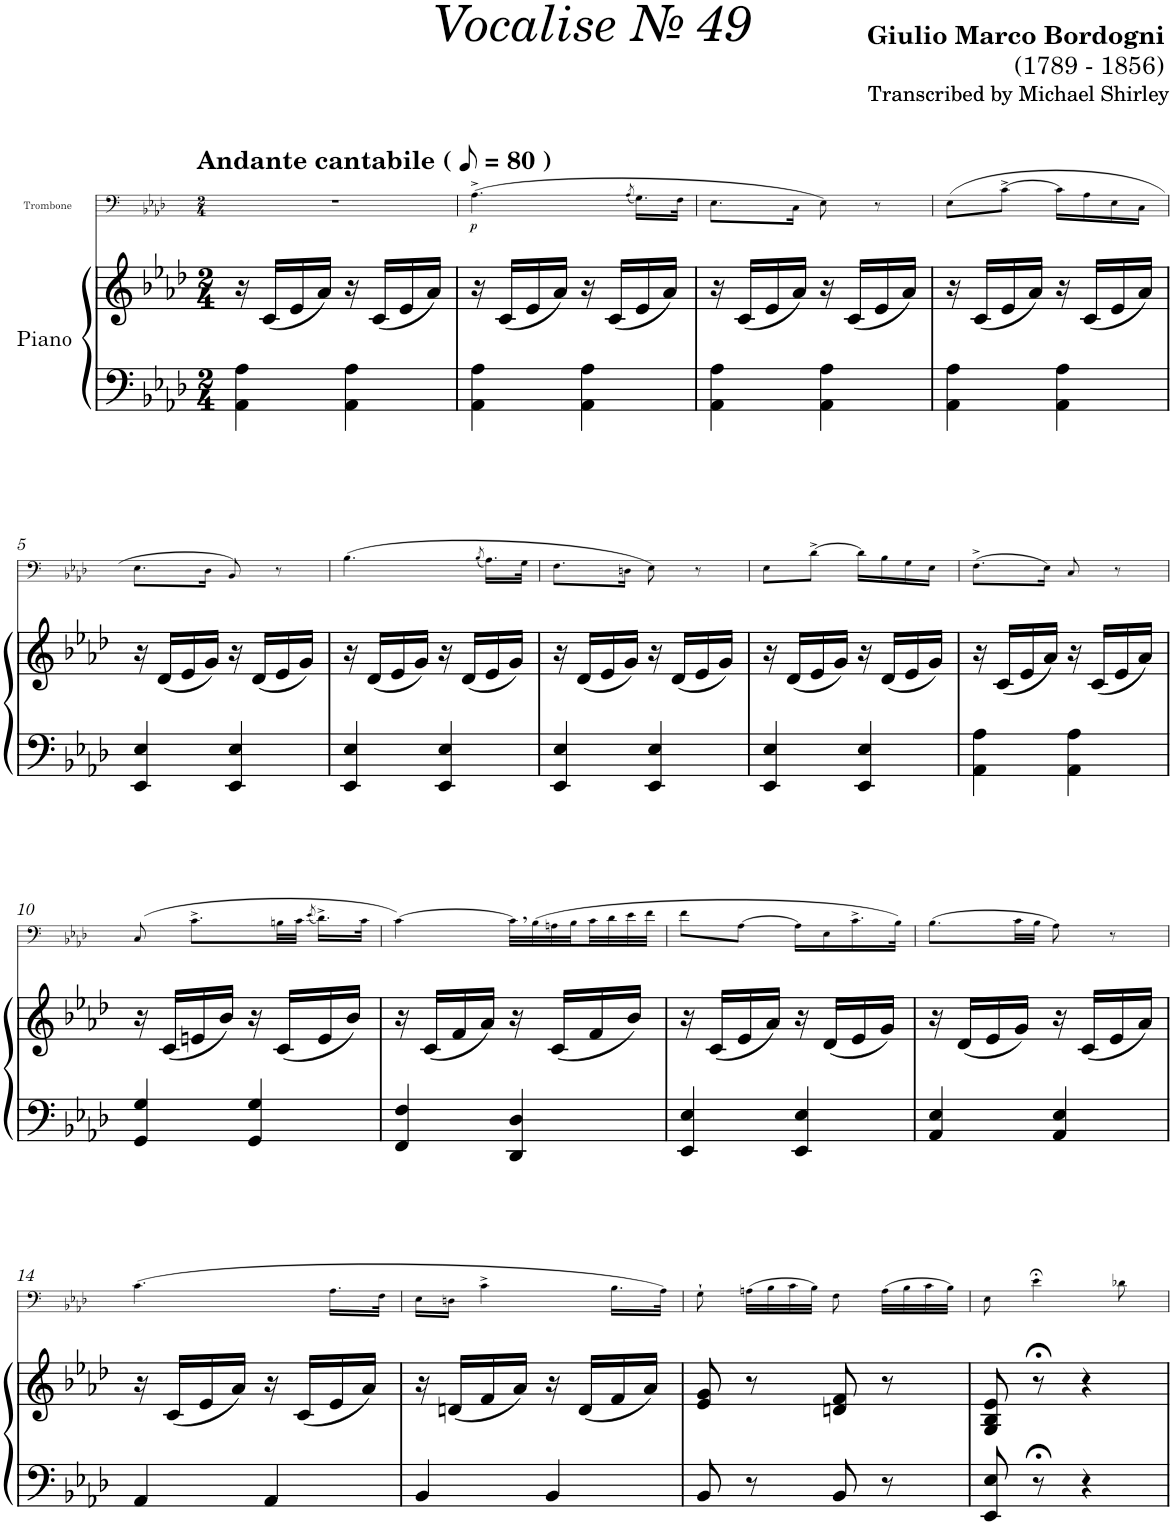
**kern	**kern	**kern	**dynam
*part2	*part2	*part1	*part1
*staff3	*staff2	*staff1	*staff1
*I"Piano	*	*I"Trombone	*
*I'Pno	*	*I'Trb	*
*	*	*stria5	*
*clefF4	*clefG2	*clefF4	*
*k[b-e-a-d-]	*k[b-e-a-d-]	*k[b-e-a-d-]	*
*M2/4	*M2/4	*M2/4	*
*MM40	*MM40	*MM40	*
=1	=1	=1	=1
!	!	!LO:TX:a:B:t=Andante cantabile (	!
!	!	!LO:TX:a:B:t=)	!
4AA-\ 4A-\	16r	2r	.
.	(16c/LL	.	.
.	16e-/	.	.
.	16a-/JJ)	.	.
4AA-\ 4A-\	16r	.	.
.	(16c/LL	.	.
.	16e-/	.	.
.	16a-/JJ)	.	.
=2	=2	=2	=2
!	!	!	!LO:DY:b
4AA-\ 4A-\	16r	(4.A-^\	p
.	(16c/LL	.	.
.	16e-/	.	.
.	16a-/JJ)	.	.
4AA-\ 4A-\	16r	.	.
.	(16c/LL	.	.
.	.	(8qA-/	.
.	16e-/	16.G\LL)	.
.	16a-/JJ)	.	.
.	.	32F\JJk	.
=3	=3	=3	=3
4AA-\ 4A-\	16r	8.E-\L	.
.	(16c/LL	.	.
.	16e-/	.	.
.	16a-/JJ)	16C\Jk	.
4AA-\ 4A-\	16r	8E-\)	.
.	(16c/LL	.	.
.	16e-/	8r	.
.	16a-/JJ)	.	.
=4	=4	=4	=4
4AA-\ 4A-\	16r	(8E-\L	.
.	(16c/LL	.	.
.	16e-/	[8c^\J	.
.	16a-/JJ)	.	.
4AA-\ 4A-\	16r	16c\LL]	.
.	(16c/LL	16A-\	.
.	16e-/	16E-\	.
.	16a-/JJ)	16C\JJ	.
!!LO:LB:g=z
=5	=5	=5	=5
4EE-/ 4E-/	16r	8.E-\L	.
.	(16d-/LL	.	.
.	16e-/	.	.
.	16g/JJ)	16D-\Jk	.
4EE-/ 4E-/	16r	8BB-/)	.
.	(16d-/LL	.	.
.	16e-/	8r	.
.	16g/JJ)	.	.
=6	=6	=6	=6
4EE-/ 4E-/	16r	(4.B-\	.
.	(16d-/LL	.	.
.	16e-/	.	.
.	16g/JJ)	.	.
4EE-/ 4E-/	16r	.	.
.	(16d-/LL	.	.
.	.	(8qB-/	.
.	16e-/	16.A-\LL)	.
.	16g/JJ)	.	.
.	.	32G\JJk	.
=7	=7	=7	=7
4EE-/ 4E-/	16r	8.F\L	.
.	(16d-/LL	.	.
.	16e-/	.	.
.	16g/JJ)	16Dn\Jk	.
4EE-/ 4E-/	16r	8E-\)	.
.	(16d-/LL	.	.
.	16e-/	8r	.
.	16g/JJ)	.	.
=8	=8	=8	=8
4EE-/ 4E-/	16r	8E-\L	.
.	(16d-/LL	.	.
.	16e-/	[8d-^\J	.
.	16g/JJ)	.	.
4EE-/ 4E-/	16r	16d-\LL]	.
.	(16d-/LL	16B-\	.
.	16e-/	16G\	.
.	16g/JJ)	16E-\JJ	.
=9	=9	=9	=9
4AA-\ 4A-\	16r	(8.F^\L	.
.	(16c/LL	.	.
.	16e-/	.	.
.	16a-/JJ)	16E-\Jk)	.
4AA-\ 4A-\	16r	8C/	.
.	(16c/LL	.	.
.	16e-/	8r	.
.	16a-/JJ)	.	.
!!LO:LB:g=z
=10	=10	=10	=10
4GG/ 4G/	16r	(8C/	.
.	(16c/LL	.	.
.	16en/	8.c^\L	.
.	16b-/JJ)	.	.
4GG/ 4G/	16r	.	.
.	(16c/LL	32Bn\LL	.
.	.	32c\JJJ	.
.	.	(8qe-/	.
.	16e/	16.d-^\LL)	.
.	16b-/JJ)	.	.
.	.	32c\JJk	.
=11	=11	=11	=11
4FF/ 4F/	16r	[4c\)	.
.	(16c/LL	.	.
.	16f/	.	.
.	16a-/JJ)	.	.
4DD-/ 4D-/	16r	32c,\LLL]	.
.	.	(32B-\	.
.	(16c/LL	32An\	.
.	.	32B-\	.
.	16f/	32c\	.
.	.	32d-\	.
.	16b-/JJ)	32e-\	.
.	.	32f\JJJ	.
=12	=12	=12	=12
4EE-/ 4E-/	16r	8f\L	.
.	(16c/LL	.	.
.	16e-/	[8A-\J	.
.	16a-/JJ)	.	.
4EE-/ 4E-/	16r	16A-\LL]	.
.	(16d-/LL	16E-\	.
.	16e-/	16.c^\	.
.	16g/JJ)	.	.
.	.	32B-\JJk)	.
=13	=13	=13	=13
4AA-/ 4E-/	16r	(8.B-\L	.
.	(16d-/LL	.	.
.	16e-/	.	.
.	16g/JJ)	32c\LL	.
.	.	32B-\JJJ	.
4AA-/ 4E-/	16r	8A-\)	.
.	(16c/LL	.	.
.	16e-/	8r	.
.	16a-/JJ)	.	.
!!LO:LB:g=z
=14	=14	=14	=14
4AA-/	16r	(4.c\	.
.	(16c/LL	.	.
.	16e-/	.	.
.	16a-/JJ)	.	.
4AA-/	16r	.	.
.	(16c/LL	.	.
.	16e-/	16.A-\LL	.
.	16a-/JJ)	.	.
.	.	32F\JJk	.
=15	=15	=15	=15
4BB-/	16r	16E-\LL	.
.	(16dn/LL	16Dn\JJ	.
.	16f/	4c^\	.
.	16a-/JJ)	.	.
4BB-/	16r	.	.
.	(16d/LL	.	.
.	16f/	16.B-\LL	.
.	16a-/JJ)	.	.
.	.	32A-\JJk)	.
=16	=16	=16	=16
8BB-/	8e-/ 8g/	8G`\	.
8r	8r	(32An\LLL	.
.	.	32B-\	.
.	.	32c\	.
.	.	32B-\JJJ)	.
8BB-/	8dn/ 8f/	8F\	.
8r	8r	(32A\LLL	.
.	.	32B-\	.
.	.	32c\	.
.	.	32B-\JJJ)	.
=17	=17	=17	=17
8EE-/ 8E-/	8G/ 8B-/ 8e-/	8E-\	.
8r;<	8r;<	4e-;<\	.
4r	4r	.	.
.	.	8d-X\	.
=	=	=	=
*-	*-	*-	*-
